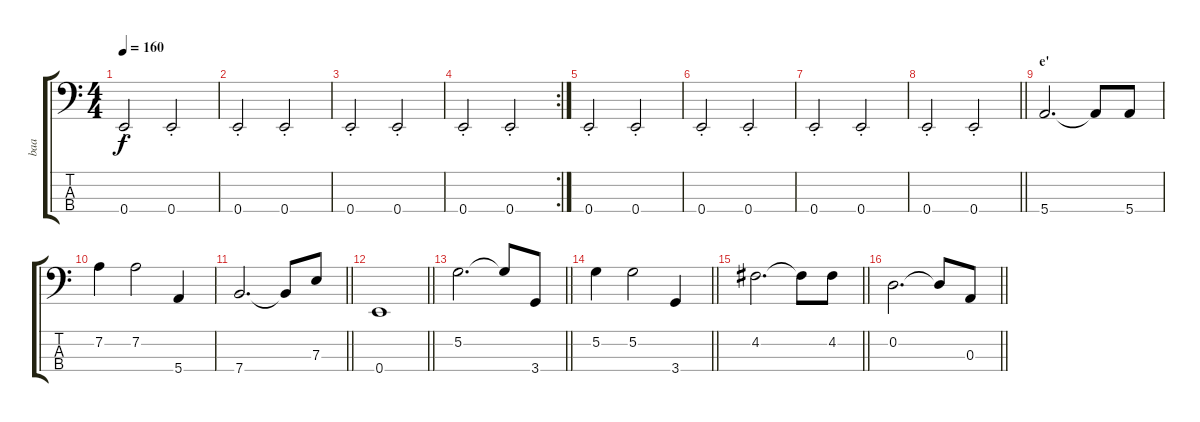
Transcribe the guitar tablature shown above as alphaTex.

\track ("baa" "baa") {instrument electricbassfinger}
\staff {score tabs}
\tuning (G2 D2 A1 E1) {hide}
\ts (4 4)
\tempo 160
\clef f4
\ks c
0.4{st}.2{dy f} 0.4{st}.2 |
0.4{st}.2 0.4{st}.2 |
0.4{st}.2 0.4{st}.2 |
\rc 2
0.4{st}.2 0.4{st}.2 |
0.4{st}.2 0.4{st}.2 |
0.4{st}.2 0.4{st}.2 |
0.4{st}.2 0.4{st}.2 |
\barLineRight lightlight
0.4{st}.2 0.4{st}.2 |
\section ("" "e'")
5.4.2{d} 5.4{t}.8 5.4.8 |
7.2.4 7.2.2 5.4.4 |
\barLineRight lightlight
7.4.2{d} 7.4{t}.8 7.3.8 |
\barLineRight lightlight
0.4.1 |
\barLineRight lightlight
5.2.2{d} 5.2{t}.8 3.4.8 |
\barLineRight lightlight
5.2.4 5.2.2 3.4.4 |
\barLineRight lightlight
4.2.2{d} 4.2{t}.8 4.2.8 |
\barLineRight lightlight
0.2.2{d} 0.2{t}.8 0.3.8
